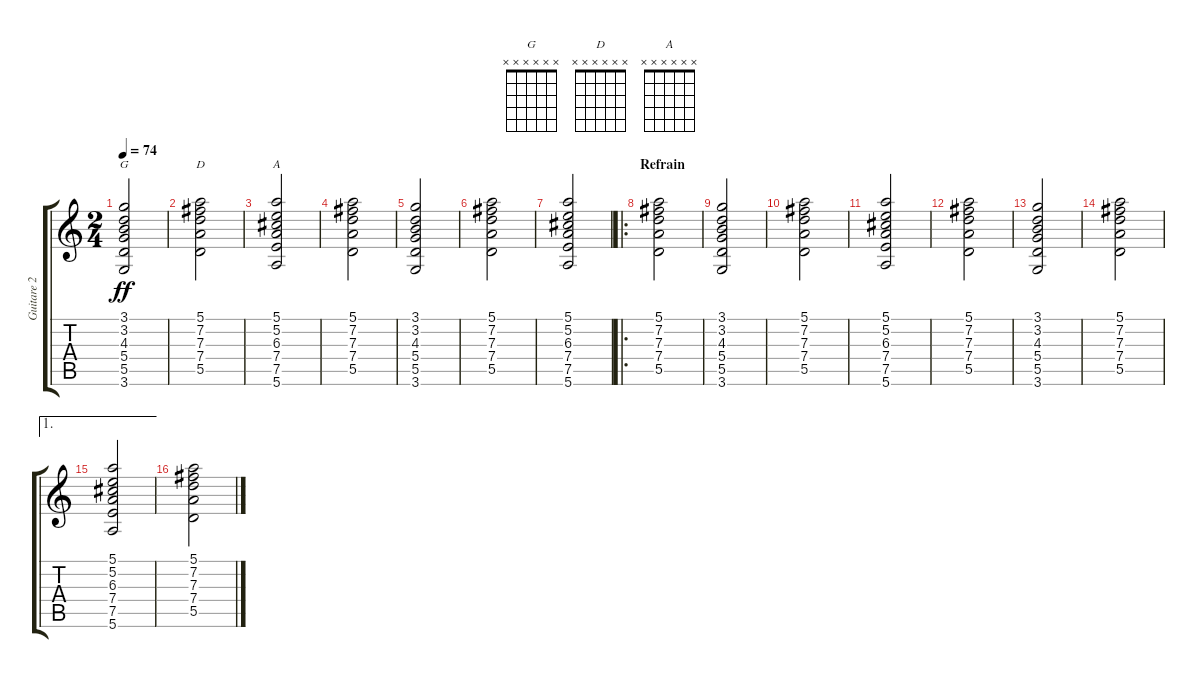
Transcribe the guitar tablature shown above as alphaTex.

\track ("Guitare 2" "Guitare 2") {instrument acousticguitarnylon}
\staff {score tabs}
\tuning (E4 B3 G3 D3 A2 E2) {hide}
\chord ("G" x x x x x x) {firstfret 0}
\chord ("D" x x x x x x) {firstfret 0}
\chord ("A" x x x x x x) {firstfret 0}
\ts (2 4)
\tempo 74
\clef g2
\ks c
(3.1 3.2 4.3 5.4 5.5 3.6).2{ch "G" dy ff} |
(5.1 7.2 7.3 7.4 5.5).2{ch "D"} |
(5.1 5.2 6.3 7.4 7.5 5.6).2{ch "A"} |
(5.1 7.2 7.3 7.4 5.5).2 |
(3.1 3.2 4.3 5.4 5.5 3.6).2 |
(5.1 7.2 7.3 7.4 5.5).2 |
(5.1 5.2 6.3 7.4 7.5 5.6).2 |
\ro
\section ("" "Refrain")
(5.1 7.2 7.3 7.4 5.5).2 |
(3.1 3.2 4.3 5.4 5.5 3.6).2 |
(5.1 7.2 7.3 7.4 5.5).2 |
(5.1 5.2 6.3 7.4 7.5 5.6).2 |
(5.1 7.2 7.3 7.4 5.5).2 |
(3.1 3.2 4.3 5.4 5.5 3.6).2 |
(5.1 7.2 7.3 7.4 5.5).2 |
\ae 1
(5.1 5.2 6.3 7.4 7.5 5.6).2 |
(5.1 7.2 7.3 7.4 5.5).2
